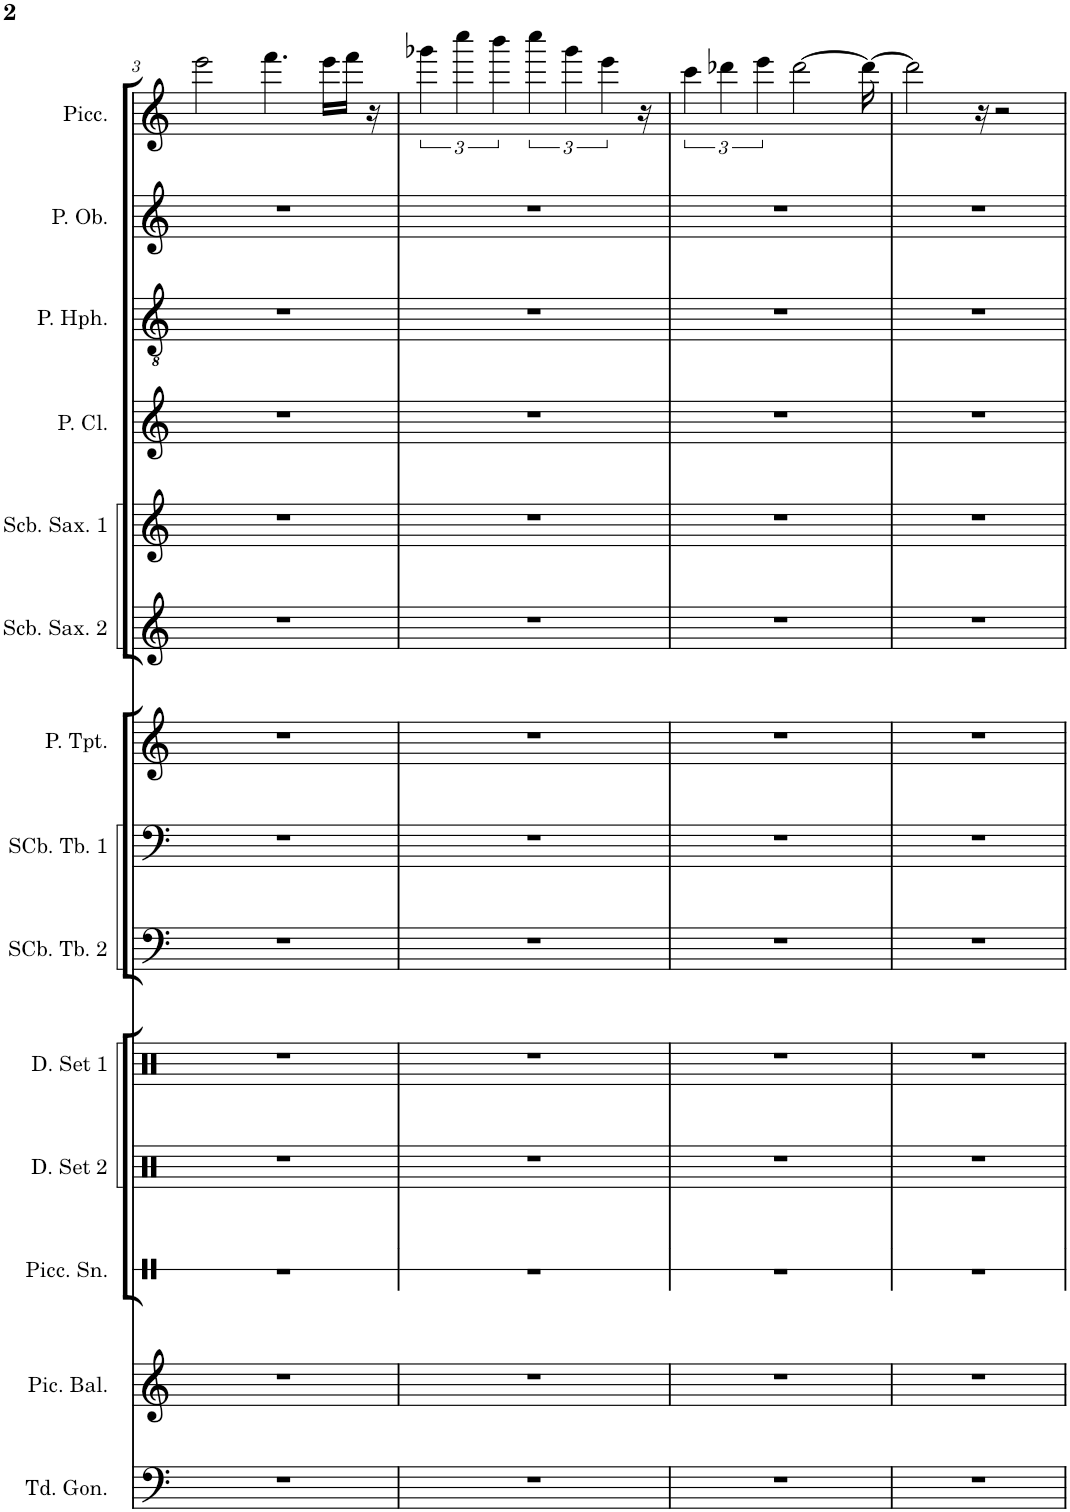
**kern	**kern	**kern	**kern	**kern	**kern	**kern	**kern	**kern	**kern	**kern	**kern	**kern	**kern
*part14	*part13	*part12	*part11	*part10	*part9	*part8	*part7	*part6	*part5	*part4	*part3	*part2	*part1
*staff14	*staff13	*staff12	*staff11	*staff10	*staff9	*staff8	*staff7	*staff6	*staff5	*staff4	*staff3	*staff2	*staff1
*I"Tuned Gongs	*I"Piccolo Balalaika	*I"Piccolo Snare	*I"Drumset 2	*I"Drumset 1	*I"Sub-Contrabass Tuba 2	*I"Sub-Contrabass Tuba 1	*I"Piccolo Trumpet	*I"Subcontrabass Saxophone 2	*I"Subcontrabass Saxophone 1	*I"Piccolo Clarinet	*I"Piccolo Heckelphone	*I"Piccolo Oboe	*I"Piccolo
*I'Td. Gon.	*I'Pic. Bal.	*I'Picc. Sn.	*I'D. Set 2	*I'D. Set 1	*I'SCb. Tb. 2	*I'SCb. Tb. 1	*I'P. Tpt.	*I'Scb. Sax. 2	*I'Scb. Sax. 1	*I'P. Cl.	*I'P. Hph.	*I'P. Ob.	*I'Picc.
!!LO:PB:g=z
*clefF4	*clefG2	*clefX	*clefX	*clefX	*clefF4	*clefF4	*clefG2	*clefG2	*clefG2	*clefG2	*clefGv2	*clefG2	*clefG2
*	*	*	*	*	*	*	*Trd1c2	*Trd12c21	*Trd12c21	*Trd1c2	*	*Trd-2c-3	*Trd-7c-12
*k[]	*k[]	*k[]	*k[]	*k[]	*k[]	*k[]	*k[]	*k[]	*k[]	*k[]	*k[]	*k[]	*k[]
*M17/16	*M17/16	*M17/16	*M17/16	*M17/16	*M17/16	*M17/16	*M17/16	*M17/16	*M17/16	*M17/16	*M17/16	*M17/16	*M17/16
=3	=3	=3	=3	=3	=3	=3	=3	=3	=3	=3	=3	=3	=3
16%17r	16%17r	16%17r	16%17r	16%17r	16%17r	16%17r	16%17r	16%17r	16%17r	16%17r	16%17r	16%17r	2eee\
.	.	.	.	.	.	.	.	.	.	.	.	.	4.fff\
.	.	.	.	.	.	.	.	.	.	.	.	.	16eee\LL
.	.	.	.	.	.	.	.	.	.	.	.	.	16fff\JJ
.	.	.	.	.	.	.	.	.	.	.	.	.	16r
=4	=4	=4	=4	=4	=4	=4	=4	=4	=4	=4	=4	=4	=4
16%17r	16%17r	16%17r	16%17r	16%17r	16%17r	16%17r	16%17r	16%17r	16%17r	16%17r	16%17r	16%17r	6ggg-X\
.	.	.	.	.	.	.	.	.	.	.	.	.	6cccc\
.	.	.	.	.	.	.	.	.	.	.	.	.	6bbb\
.	.	.	.	.	.	.	.	.	.	.	.	.	6cccc\
.	.	.	.	.	.	.	.	.	.	.	.	.	6ggg-\
.	.	.	.	.	.	.	.	.	.	.	.	.	6eee\
.	.	.	.	.	.	.	.	.	.	.	.	.	16r
=5	=5	=5	=5	=5	=5	=5	=5	=5	=5	=5	=5	=5	=5
16%17r	16%17r	16%17r	16%17r	16%17r	16%17r	16%17r	16%17r	16%17r	16%17r	16%17r	16%17r	16%17r	6ccc\
.	.	.	.	.	.	.	.	.	.	.	.	.	6ddd-X\
.	.	.	.	.	.	.	.	.	.	.	.	.	6eee\
.	.	.	.	.	.	.	.	.	.	.	.	.	[2ddd-\
.	.	.	.	.	.	.	.	.	.	.	.	.	16ddd-\_
=6	=6	=6	=6	=6	=6	=6	=6	=6	=6	=6	=6	=6	=6
16%17r	16%17r	16%17r	16%17r	16%17r	16%17r	16%17r	16%17r	16%17r	16%17r	16%17r	16%17r	16%17r	2ddd-\]
.	.	.	.	.	.	.	.	.	.	.	.	.	16r
.	.	.	.	.	.	.	.	.	.	.	.	.	2r
=	=	=	=	=	=	=	=	=	=	=	=	=	=
*-	*-	*-	*-	*-	*-	*-	*-	*-	*-	*-	*-	*-	*-
